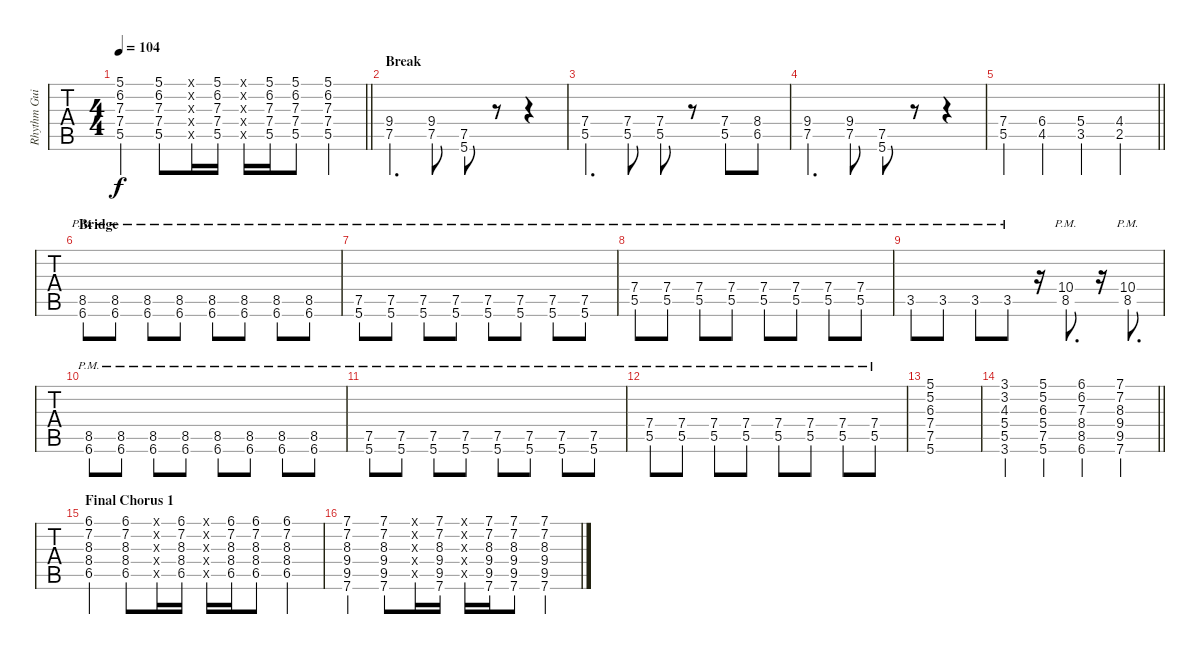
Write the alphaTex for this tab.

\track ("Rhythm Guitar" "Rhythm Gui") {instrument acousticguitarsteel}
\staff {tabs}
\tuning (E4 B3 G3 D3 A2 E2) {hide}
\ts (4 4)
\tempo 104
\clef g2
\barLineRight lightlight
\ks dminor
(5.1 6.2 7.3 7.4 5.5).4{dy f} (5.1 6.2 7.3 7.4 5.5).8 (5.1{x} 6.2{x} 7.3{x} 7.4{x} 5.5{x}).16 (5.1 6.2 7.3 7.4 5.5).16 (5.1{x} 6.2{x} 7.3{x} 7.4{x} 5.5{x}).16 (5.1 6.2 7.3 7.4 5.5).16 (5.1 6.2 7.3 7.4 5.5).8 (5.1 6.2 7.3 7.4 5.5).4 |
\section ("" "Break")
(9.4 7.5).4{d} (9.4 7.5).8 (7.5 5.6).8 r.8 r.4 |
(7.4 5.5).4{d} (7.4 5.5).8 (7.4 5.5).8 r.8 (7.4 5.5).8 (8.4 6.5).8 |
(9.4 7.5).4{d} (9.4 7.5).8 (7.5 5.6).8 r.8 r.4 |
\barLineRight lightlight
(7.4 5.5).4 (6.4 4.5).4 (5.4 3.5).4 (4.4 2.5).4 |
\section ("" "Bridge")
(8.5{pm} 6.6{pm}).8 (8.5{pm} 6.6{pm}).8 (8.5{pm} 6.6{pm}).8 (8.5{pm} 6.6{pm}).8 (8.5{pm} 6.6{pm}).8 (8.5{pm} 6.6{pm}).8 (8.5{pm} 6.6{pm}).8 (8.5{pm} 6.6{pm}).8 |
(7.5{pm} 5.6{pm}).8 (7.5{pm} 5.6{pm}).8 (7.5{pm} 5.6{pm}).8 (7.5{pm} 5.6{pm}).8 (7.5{pm} 5.6{pm}).8 (7.5{pm} 5.6{pm}).8 (7.5{pm} 5.6{pm}).8 (7.5{pm} 5.6{pm}).8 |
(7.4{pm} 5.5{pm}).8 (7.4{pm} 5.5{pm}).8 (7.4{pm} 5.5{pm}).8 (7.4{pm} 5.5{pm}).8 (7.4{pm} 5.5{pm}).8 (7.4{pm} 5.5{pm}).8 (7.4{pm} 5.5{pm}).8 (7.4{pm} 5.5{pm}).8 |
3.5{pm}.8 3.5{pm}.8 3.5{pm}.8 3.5{pm}.8 r.16 (10.4{pm} 8.5{pm}).8{d} r.16 (10.4{pm} 8.5{pm}).8{d} |
(8.5{pm} 6.6{pm}).8 (8.5{pm} 6.6{pm}).8 (8.5{pm} 6.6{pm}).8 (8.5{pm} 6.6{pm}).8 (8.5{pm} 6.6{pm}).8 (8.5{pm} 6.6{pm}).8 (8.5{pm} 6.6{pm}).8 (8.5{pm} 6.6{pm}).8 |
(7.5{pm} 5.6{pm}).8 (7.5{pm} 5.6{pm}).8 (7.5{pm} 5.6{pm}).8 (7.5{pm} 5.6{pm}).8 (7.5{pm} 5.6{pm}).8 (7.5{pm} 5.6{pm}).8 (7.5{pm} 5.6{pm}).8 (7.5{pm} 5.6{pm}).8 |
(7.4{pm} 5.5{pm}).8 (7.4{pm} 5.5{pm}).8 (7.4{pm} 5.5{pm}).8 (7.4{pm} 5.5{pm}).8 (7.4{pm} 5.5{pm}).8 (7.4{pm} 5.5{pm}).8 (7.4{pm} 5.5{pm}).8 (7.4{pm} 5.5{pm}).8 |
(5.1 5.2 6.3 7.4 7.5 5.6).1 |
\barLineRight lightlight
(3.1 3.2 4.3 5.4 5.5 3.6).4 (5.1 5.2 6.3 5.4 7.5 5.6).4 (6.1 6.2 7.3 8.4 8.5 6.6).4 (7.1 7.2 8.3 9.4 9.5 7.6).4 |
\section ("" "Final Chorus 1")
\ks d#minor
(6.1 7.2 8.3 8.4 6.5).4 (6.1 7.2 8.3 8.4 6.5).8 (5.1{x} 6.2{x} 7.3{x} 7.4{x} 5.5{x}).16 (6.1 7.2 8.3 8.4 6.5).16 (5.1{x} 6.2{x} 7.3{x} 7.4{x} 5.5{x}).16 (6.1 7.2 8.3 8.4 6.5).16 (6.1 7.2 8.3 8.4 6.5).8 (6.1 7.2 8.3 8.4 6.5).4 |
(7.1 7.2 8.3 9.4 9.5 7.6).4 (7.1 7.2 8.3 9.4 9.5 7.6).8 (1.1{x} 3.2{x} 3.3{x} 3.4{x} 1.5{x}).16 (7.1 7.2 8.3 9.4 9.5 7.6).16 (1.1{x} 3.2{x} 3.3{x} 3.4{x} 1.5{x}).16 (7.1 7.2 8.3 9.4 9.5 7.6).16 (7.1 7.2 8.3 9.4 9.5 7.6).8 (7.1 7.2 8.3 9.4 9.5 7.6).4
